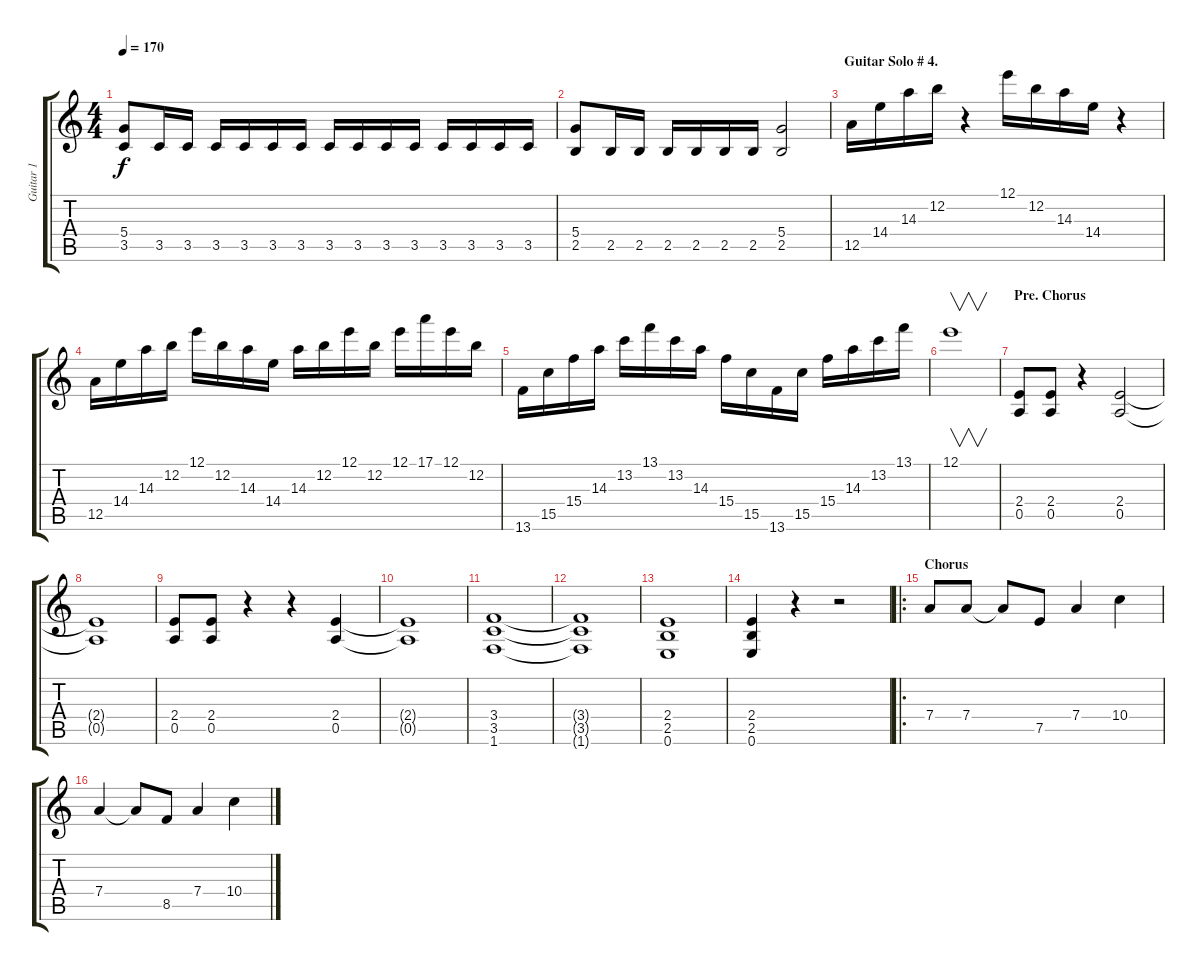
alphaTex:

\track ("Guitar 1" "Guitar 1") {instrument distortionguitar}
\staff {score tabs}
\tuning (E4 B3 G3 D3 A2 E2) {hide}
\ts (4 4)
\tempo 170
\clef g2
\ks c
(5.4 3.5).8{dy f} 3.5.16 3.5.16 3.5.16 3.5.16 3.5.16 3.5.16 3.5.16 3.5.16 3.5.16 3.5.16 3.5.16 3.5.16 3.5.16 3.5.16 |
(5.4 2.5).8 2.5.16 2.5.16 2.5.16 2.5.16 2.5.16 2.5.16 (5.4 2.5).2 |
\section ("" "Guitar Solo # 4.")
12.5.16 14.4.16 14.3.16 12.2.16 r.4 12.1.16 12.2.16 14.3.16 14.4.16 r.4 |
12.5.16 14.4.16 14.3.16 12.2.16 12.1.16 12.2.16 14.3.16 14.4.16 14.3.16 12.2.16 12.1.16 12.2.16 12.1.16 17.1.16 12.1.16 12.2.16 |
13.6.16 15.5.16 15.4.16 14.3.16 13.2.16 13.1.16 13.2.16 14.3.16 15.4.16 15.5.16 13.6.16 15.5.16 15.4.16 14.3.16 13.2.16 13.1.16 |
12.1.1{v} |
\section ("" "Pre. Chorus")
(2.4 0.5).8 (2.4 0.5).8 r.4 (2.4 0.5).2 |
(2.4{t} 0.5{t}).1 |
(2.4 0.5).8 (2.4 0.5).8 r.4 r.4 (2.4 0.5).4 |
(2.4{t} 0.5{t}).1 |
(3.4 3.5 1.6).1 |
(3.4{t} 3.5{t} 1.6{t}).1 |
(2.4 2.5 0.6).1 |
(2.4 2.5 0.6).4 r.4 r.2 |
\ro
\section ("" "Chorus")
7.4.8 7.4.8 7.4{t}.8 7.5.8 7.4.4 10.4.4 |
7.4.4 7.4{t}.8 8.5.8 7.4.4 10.4.4
